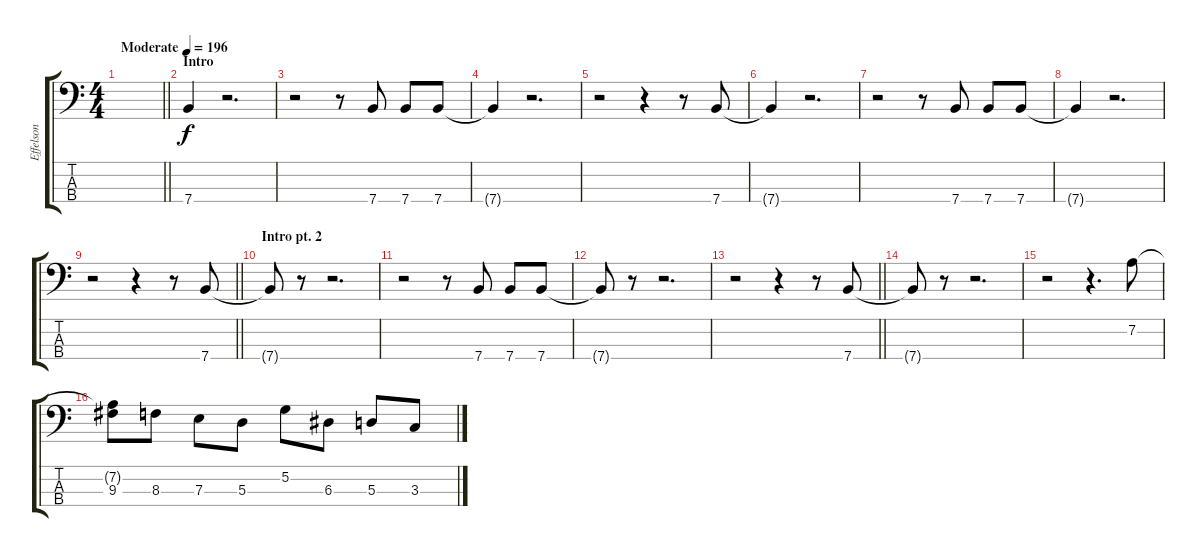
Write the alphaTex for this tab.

\track ("Effelson" "Effelson") {instrument electricbasspick}
\staff {score tabs}
\tuning (G2 D2 A1 E1) {hide}
\ts (4 4)
\tempo (196 "Moderate")
\clef f4
\barLineRight lightlight
\ks c
|
\section ("" "Intro")
7.4.4 r.2{d} |
r.2 r.8 7.4.8 7.4.8 7.4.8 |
7.4{t}.4 r.2{d} |
r.2 r.4 r.8 7.4.8 |
7.4{t}.4 r.2{d} |
r.2 r.8 7.4.8 7.4.8 7.4.8 |
7.4{t}.4 r.2{d} |
\barLineRight lightlight
r.2 r.4 r.8 7.4.8 |
\section ("" "Intro pt. 2")
7.4{t}.8 r.8 r.2{d} |
r.2 r.8 7.4.8 7.4.8 7.4.8 |
7.4{t}.8 r.8 r.2{d} |
\barLineRight lightlight
r.2 r.4 r.8 7.4.8 |
7.4{t}.8 r.8 r.2{d} |
r.2 r.4{d} 7.2.8 |
(7.2{t} 9.3).8 8.3.8 7.3.8 5.3.8 5.2.8 6.3.8 5.3.8 3.3.8
